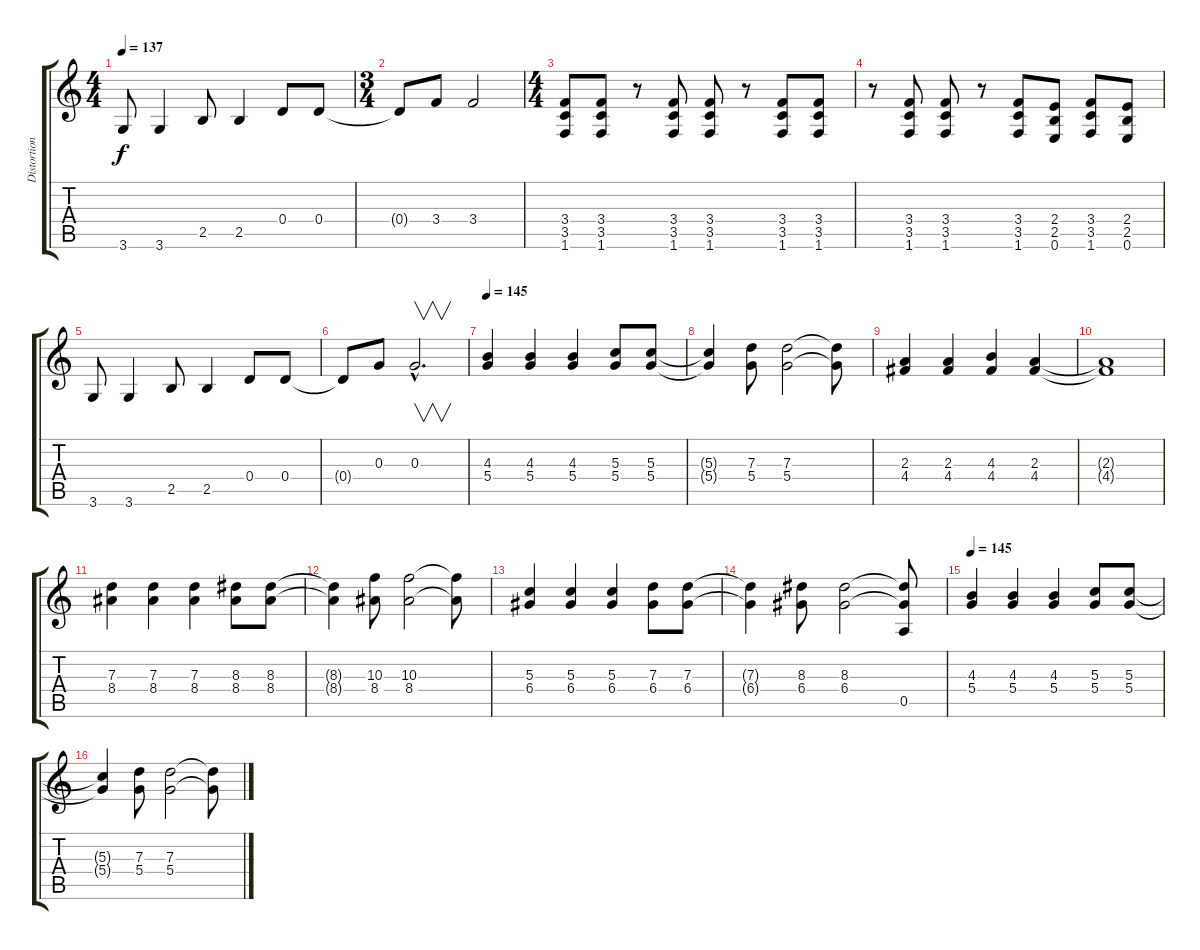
\track ("Distortion 2" "Distortion") {instrument overdrivenguitar}
\staff {score tabs}
\tuning (E4 B3 G3 D3 A2 E2) {hide}
\ts (4 4)
\tempo 137
\clef g2
\ks c
3.6.8{dy f} 3.6.4 2.5.8 2.5.4 0.4.8 0.4.8 |
\ts (3 4)
0.4{t}.8 3.4.8 3.4.2 |
\ts (4 4)
(3.4 3.5 1.6).8 (3.4 3.5 1.6).8 r.8 (3.4 3.5 1.6).8 (3.4 3.5 1.6).8 r.8 (3.4 3.5 1.6).8 (3.4 3.5 1.6).8 |
r.8 (3.4 3.5 1.6).8 (3.4 3.5 1.6).8 r.8 (3.4 3.5 1.6).8 (2.4 2.5 0.6).8 (3.4 3.5 1.6).8 (2.4 2.5 0.6).8 |
3.6.8 3.6.4 2.5.8 2.5.4 0.4.8 0.4.8 |
0.4{t}.8 0.3.8 0.3{hac}.2{v d} |
\tempo 145
(4.3 5.4).4 (4.3 5.4).4 (4.3 5.4).4 (5.3 5.4).8 (5.3 5.4).8 |
(5.3{t} 5.4{t}).4 (7.3 5.4).8 (7.3 5.4).2 (7.3{t} 5.4{t}).8 |
(2.3 4.4).4 (2.3 4.4).4 (4.3 4.4).4 (2.3 4.4).4 |
(2.3{t} 4.4{t}).1 |
(7.3 8.4).4 (7.3 8.4).4 (7.3 8.4).4 (8.3 8.4).8 (8.3 8.4).8 |
(8.3{t} 8.4{t}).4 (10.3 8.4).8 (10.3 8.4).2 (10.3{t} 8.4{t}).8 |
(5.3 6.4).4 (5.3 6.4).4 (5.3 6.4).4 (7.3 6.4).8 (7.3 6.4).8 |
(7.3{t} 6.4{t}).4 (8.3 6.4).8 (8.3 6.4).2 (8.3{t} 6.4{t} 0.5).8 |
\tempo 145
(4.3 5.4).4 (4.3 5.4).4 (4.3 5.4).4 (5.3 5.4).8 (5.3 5.4).8 |
(5.3{t} 5.4{t}).4 (7.3 5.4).8 (7.3 5.4).2 (7.3{t} 5.4{t}).8
